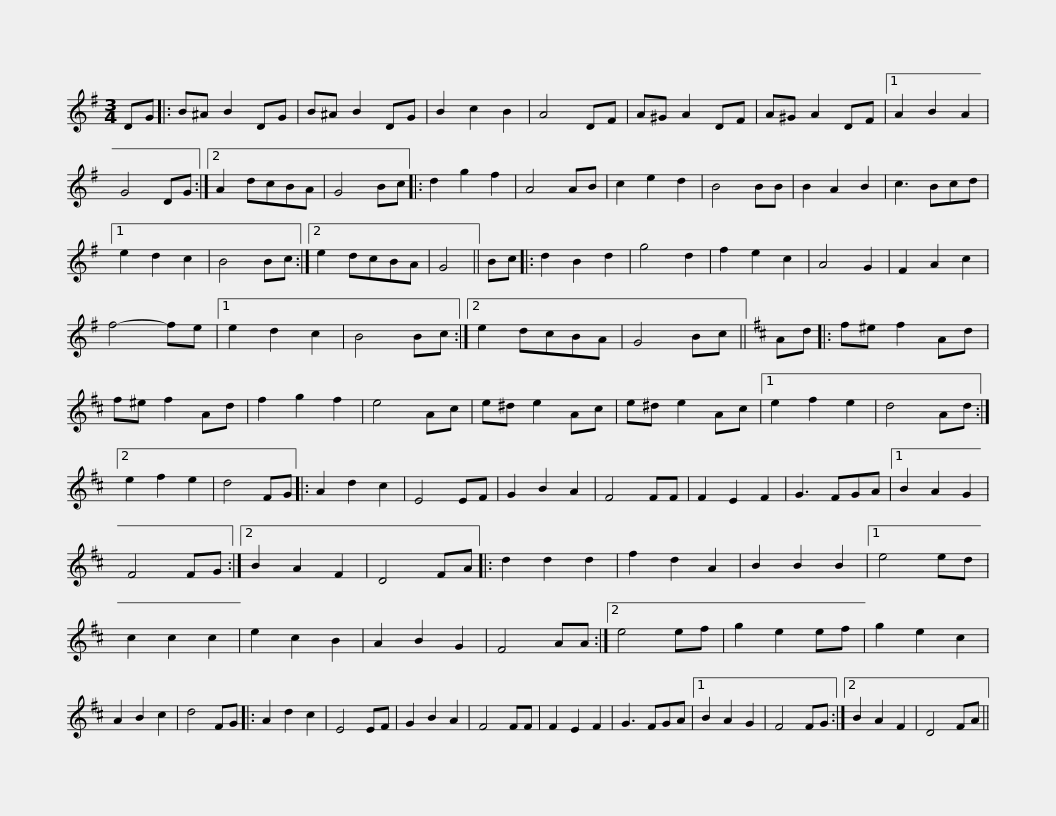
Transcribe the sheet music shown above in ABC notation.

X:1
L:1/8
M:3/4
I:linebreak $
K:G
V:1 treble
V:1
 DG |: B^A B2 DG | B^A B2 DG | B2 c2 B2 | A4 DF | %5
 A^G A2 DF | A^G A2 DF |1 A2 B2 A2 | G4 DG :|2$ A2 dcBA | %10
 G4 Bc |: d2 g2 f2 | A4 AB | c2 e2 d2 | B4 BB | %15
 B2 A2 B2 | c3 Bcd |1 e2 d2 c2 | B4 Bc :|2 e2 dcBA | %20
 G4 ||$ Bc |: d2 B2 d2 | g4 d2 | f2 e2 c2 | %25
 A4 G2 | F2 A2 c2 | f4- fe |1 e2 d2 c2 | B4 Bc :|2 %30
 e2 dcBA | G4 Bc ||[K:D] Ad |:$ f^e f2 Ad | f^e f2 Ad | %35
 f2 g2 f2 | e4 Ac | e^d e2 Ac | e^d e2 Ac |1 e2 f2 e2 | %40
 d4 Ad :|2 e2 f2 e2 |$ d4 FG |: A2 d2 c2 | E4 EF | %45
 G2 B2 A2 | F4 FF | F2 E2 F2 | G3 FGA |1 B2 A2 G2 | %50
 F4 FG :|2 B2 A2 F2 | D4 FA |: d2 d2 d2 |$ f2 d2 A2 | %55
 B2 B2 B2 |1 e4 ed | c2 c2 c2 | e2 c2 B2 | A2 B2 G2 | %60
 F4 AA :|2 e4 ef | g2 e2 ef | g2 e2 c2 | A2 B2 c2 | %65
 d4 FG |:$ A2 d2 c2 | E4 EF | G2 B2 A2 | F4 FF | %70
 F2 E2 F2 | G3 FGA |1 B2 A2 G2 | F4 FG :|2 B2 A2 F2 | %75
 D4 FA || %76
